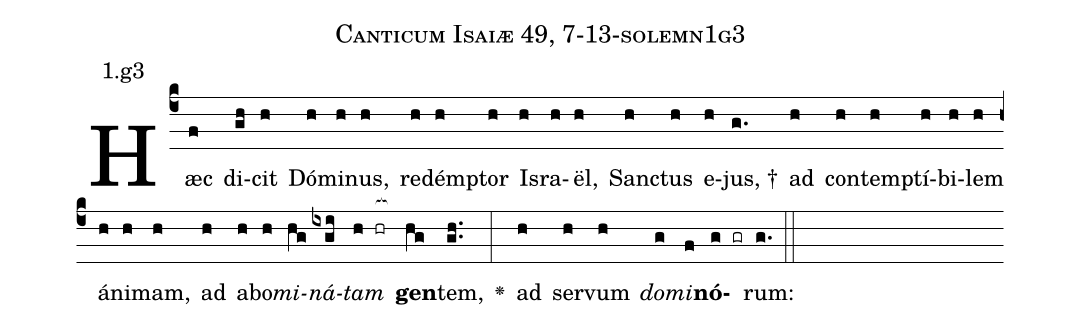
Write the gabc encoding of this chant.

name: Canticum Isaiæ 49, 7-13-solemn1g3;
annotation: 1.g3;
%%
(c4)Hæc(f) di(gh)cit(h) Dó(h)mi(h)nus,(h) re(h)dém(h)ptor(h) Is(h)ra(h)ël,(h) San(h)ctus(h) e(h)jus, †(g.) ad(h) con(h)tem(h)ptí(h)bi(h)lem(h) á(h)ni(h)mam,(h) ad(h) a(h)bo(h)<i>mi</i>(hg)<i>ná</i>(ixgi)<i>tam</i>(h hr[ocb:1{]) <b>gen</b>(hg[ocb:0}])tem,(gh..) <v>\greheightstar</v>(:) ad(h) ser(h)vum(h) <i>do</i>(g)<i>mi</i>(f)<b>nó</b>(g gr)rum:(g.) (::)


%E(h) u(h) o(g) u(f) a(g) e.(g.) (::)
